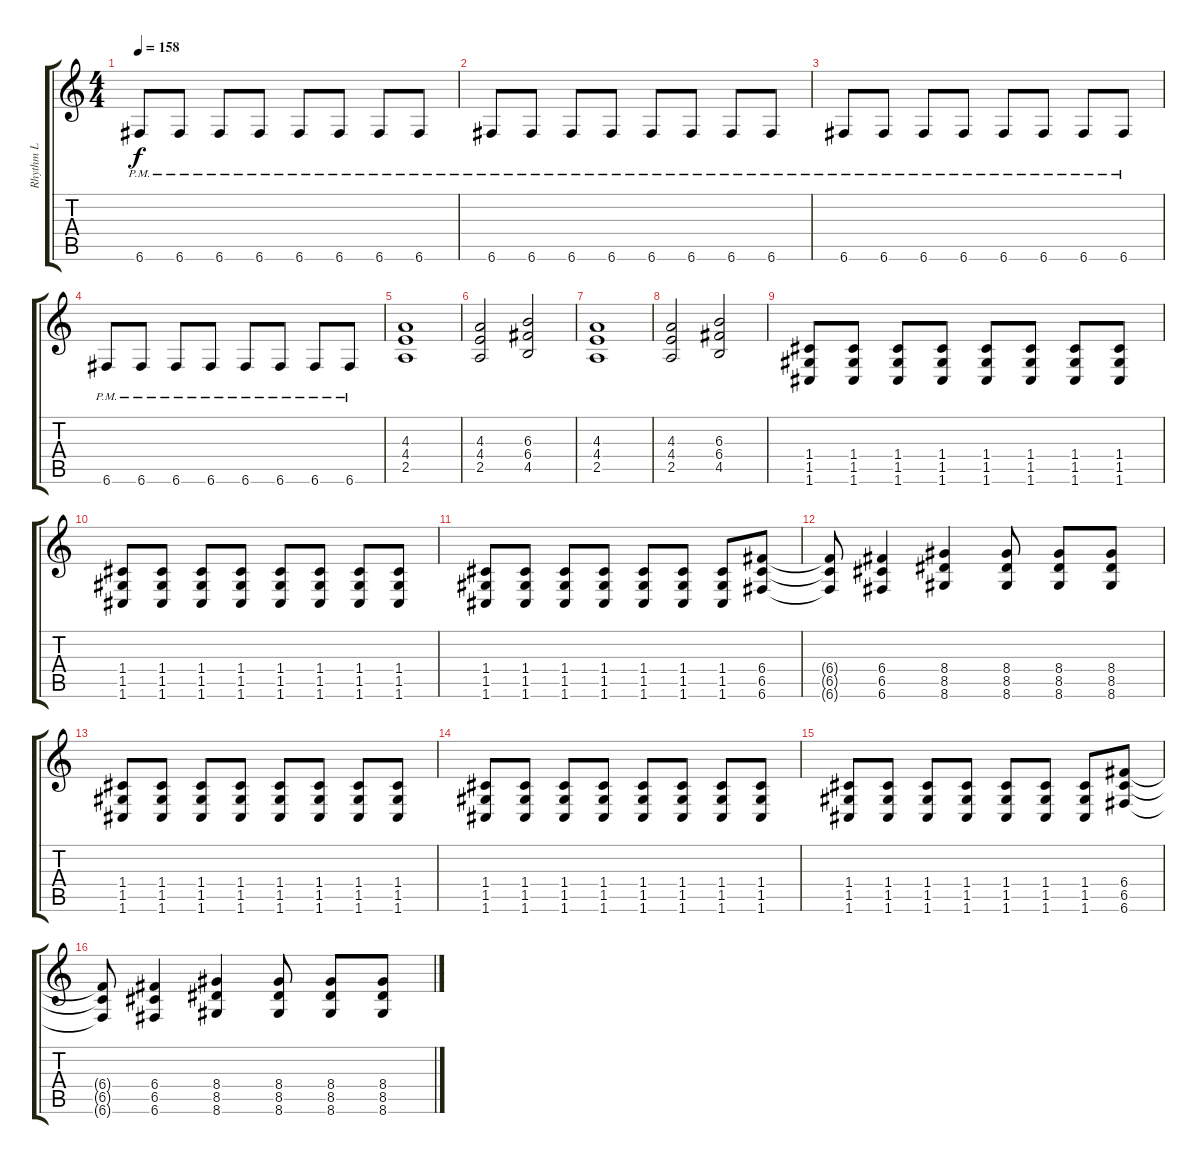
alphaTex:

\track ("Rhythm L" "Rhythm L") {instrument distortionguitar}
\staff {score tabs}
\tuning (D4 A3 F3 C3 G2 C2) {hide}
\ts (4 4)
\tempo 158
\clef g2
\ks c
6.6{pm}.8{dy f instrument overdrivenguitar} 6.6{pm}.8 6.6{pm}.8 6.6{pm}.8 6.6{pm}.8 6.6{pm}.8 6.6{pm}.8 6.6{pm}.8 |
6.6{pm}.8 6.6{pm}.8 6.6{pm}.8 6.6{pm}.8 6.6{pm}.8 6.6{pm}.8 6.6{pm}.8 6.6{pm}.8 |
6.6{pm}.8 6.6{pm}.8 6.6{pm}.8 6.6{pm}.8 6.6{pm}.8 6.6{pm}.8 6.6{pm}.8 6.6{pm}.8 |
6.6{pm}.8 6.6{pm}.8 6.6{pm}.8 6.6{pm}.8 6.6{pm}.8 6.6{pm}.8 6.6{pm}.8 6.6{pm}.8 |
(4.3 4.4 2.5).1{instrument distortionguitar} |
(4.3 4.4 2.5).2 (6.3 6.4 4.5).2 |
(4.3 4.4 2.5).1 |
(4.3 4.4 2.5).2 (6.3 6.4 4.5).2 |
(1.4 1.5 1.6).8 (1.4 1.5 1.6).8 (1.4 1.5 1.6).8 (1.4 1.5 1.6).8 (1.4 1.5 1.6).8 (1.4 1.5 1.6).8 (1.4 1.5 1.6).8 (1.4 1.5 1.6).8 |
(1.4 1.5 1.6).8 (1.4 1.5 1.6).8 (1.4 1.5 1.6).8 (1.4 1.5 1.6).8 (1.4 1.5 1.6).8 (1.4 1.5 1.6).8 (1.4 1.5 1.6).8 (1.4 1.5 1.6).8 |
(1.4 1.5 1.6).8 (1.4 1.5 1.6).8 (1.4 1.5 1.6).8 (1.4 1.5 1.6).8 (1.4 1.5 1.6).8 (1.4 1.5 1.6).8 (1.4 1.5 1.6).8 (6.4 6.5 6.6).8 |
(6.4{t} 6.5{t} 6.6{t}).8 (6.4 6.5 6.6).4 (8.4 8.5 8.6).4 (8.4 8.5 8.6).8 (8.4 8.5 8.6).8 (8.4 8.5 8.6).8 |
(1.4 1.5 1.6).8 (1.4 1.5 1.6).8 (1.4 1.5 1.6).8 (1.4 1.5 1.6).8 (1.4 1.5 1.6).8 (1.4 1.5 1.6).8 (1.4 1.5 1.6).8 (1.4 1.5 1.6).8 |
(1.4 1.5 1.6).8 (1.4 1.5 1.6).8 (1.4 1.5 1.6).8 (1.4 1.5 1.6).8 (1.4 1.5 1.6).8 (1.4 1.5 1.6).8 (1.4 1.5 1.6).8 (1.4 1.5 1.6).8 |
(1.4 1.5 1.6).8 (1.4 1.5 1.6).8 (1.4 1.5 1.6).8 (1.4 1.5 1.6).8 (1.4 1.5 1.6).8 (1.4 1.5 1.6).8 (1.4 1.5 1.6).8 (6.4 6.5 6.6).8 |
(6.4{t} 6.5{t} 6.6{t}).8 (6.4 6.5 6.6).4 (8.4 8.5 8.6).4 (8.4 8.5 8.6).8 (8.4 8.5 8.6).8 (8.4 8.5 8.6).8
